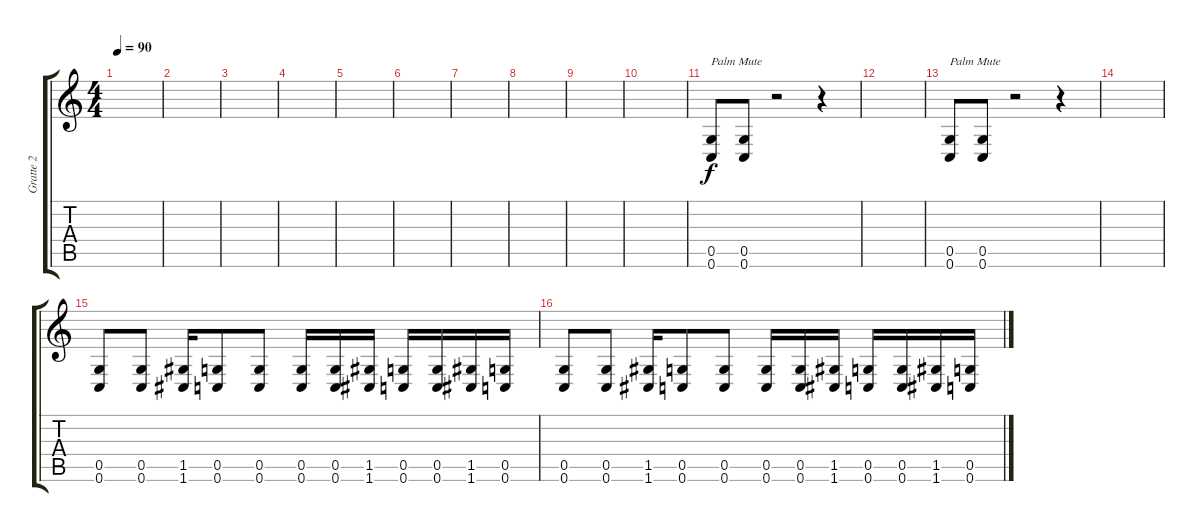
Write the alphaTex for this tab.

\track ("Gratte 2" "Gratte 2") {instrument distortionguitar}
\staff {score tabs}
\tuning (D4 A3 F3 C3 G2 C2) {hide}
\ts (4 4)
\tempo 90
\clef g2
\ks c
|
|
|
|
|
|
|
|
|
|
(0.5 0.6).8{txt "Palm Mute"} (0.5 0.6).8 r.2 r.4 |
|
(0.5 0.6).8{txt "Palm Mute"} (0.5 0.6).8 r.2 r.4 |
|
(0.5 0.6).8 (0.5 0.6).8 (1.5 1.6).16 (0.5 0.6).8 (0.5 0.6).8 (0.5 0.6).16 (0.5 0.6).16 (1.5 1.6).16 (0.5 0.6).16 (0.5 0.6).16 (1.5 1.6).16 (0.5 0.6).16 |
(0.5 0.6).8 (0.5 0.6).8 (1.5 1.6).16 (0.5 0.6).8 (0.5 0.6).8 (0.5 0.6).16 (0.5 0.6).16 (1.5 1.6).16 (0.5 0.6).16 (0.5 0.6).16 (1.5 1.6).16 (0.5 0.6).16
